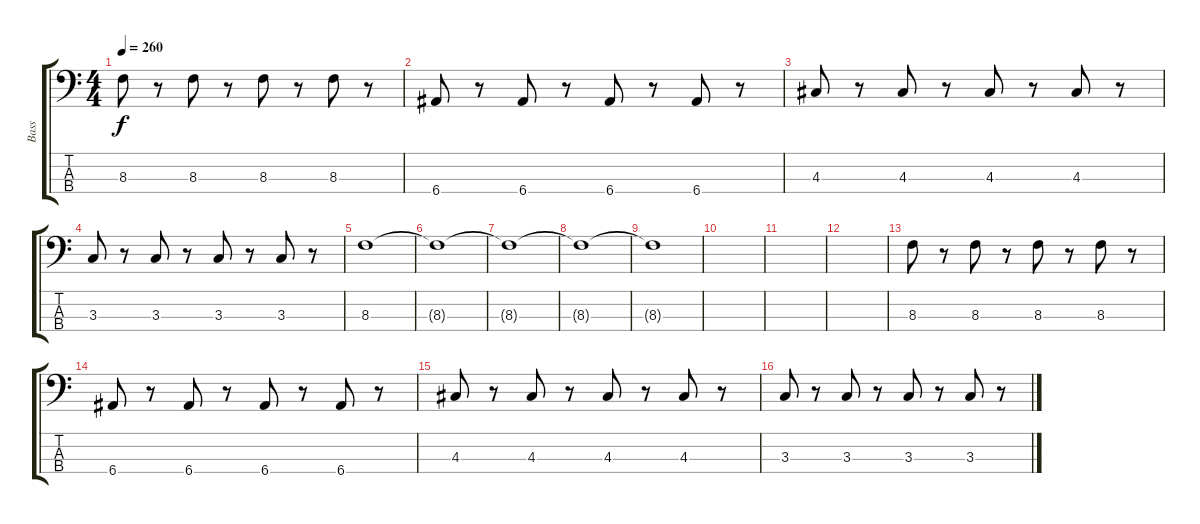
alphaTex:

\track ("Bass" "Bass") {instrument electricbasspick}
\staff {score tabs}
\tuning (G2 D2 A1 E1) {hide}
\ts (4 4)
\tempo 260
\clef f4
\ks c
8.3.8{dy f} r.8 8.3.8 r.8 8.3.8 r.8 8.3.8 r.8 |
6.4.8 r.8 6.4.8 r.8 6.4.8 r.8 6.4.8 r.8 |
4.3.8 r.8 4.3.8 r.8 4.3.8 r.8 4.3.8 r.8 |
3.3.8 r.8 3.3.8 r.8 3.3.8 r.8 3.3.8 r.8 |
8.3.1 |
8.3{t}.1{volume 12} |
8.3{t}.1{volume 11} |
8.3{t}.1{volume 10} |
8.3{t}.1{volume 9} |
|
|
|
8.3.8 r.8 8.3.8 r.8 8.3.8 r.8 8.3.8 r.8 |
6.4.8 r.8 6.4.8 r.8 6.4.8 r.8 6.4.8 r.8 |
4.3.8 r.8 4.3.8 r.8 4.3.8 r.8 4.3.8 r.8 |
3.3.8 r.8 3.3.8 r.8 3.3.8 r.8 3.3.8 r.8
